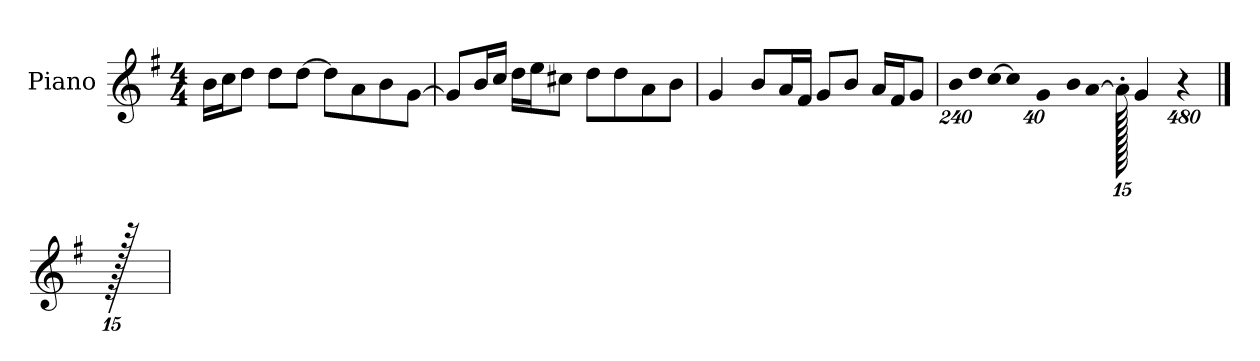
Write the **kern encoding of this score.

**kern
*part1
*staff1
*I"Piano
*I'P-no
*clefG2
*k[f#]
*M4/4
*MM90
=1
16b\LL
16cc\J
8dd\J
8dd\L
[8dd\J
8dd\L]
8a\
8b\
[8g\J
=2
8g/L]
16b/L
16cc/JJ
16dd\LL
16ee\J
8cc#X\J
8dd\L
8dd\
8a\
8b\J
=3
4g/
8b/L
16a/L
16f#/JJ
8g/L
8b/J
16a/LL
16f#/J
8g/J
=4
*Xbrackettup
!LO:N:vis=16
1920%137b\LL
!LO:N:vis=32
640%23dd\L
!LO:N:vis=32
[640%23cc\JJ
!LO:N:vis=8
960%137cc\]
!LO:N:vis=16
1920%137g\L
!LO:N:vis=32
640%23b\K
[384%41a\J
1920a'\]
4g/
1920%479r
==5
1920r
=
*-
